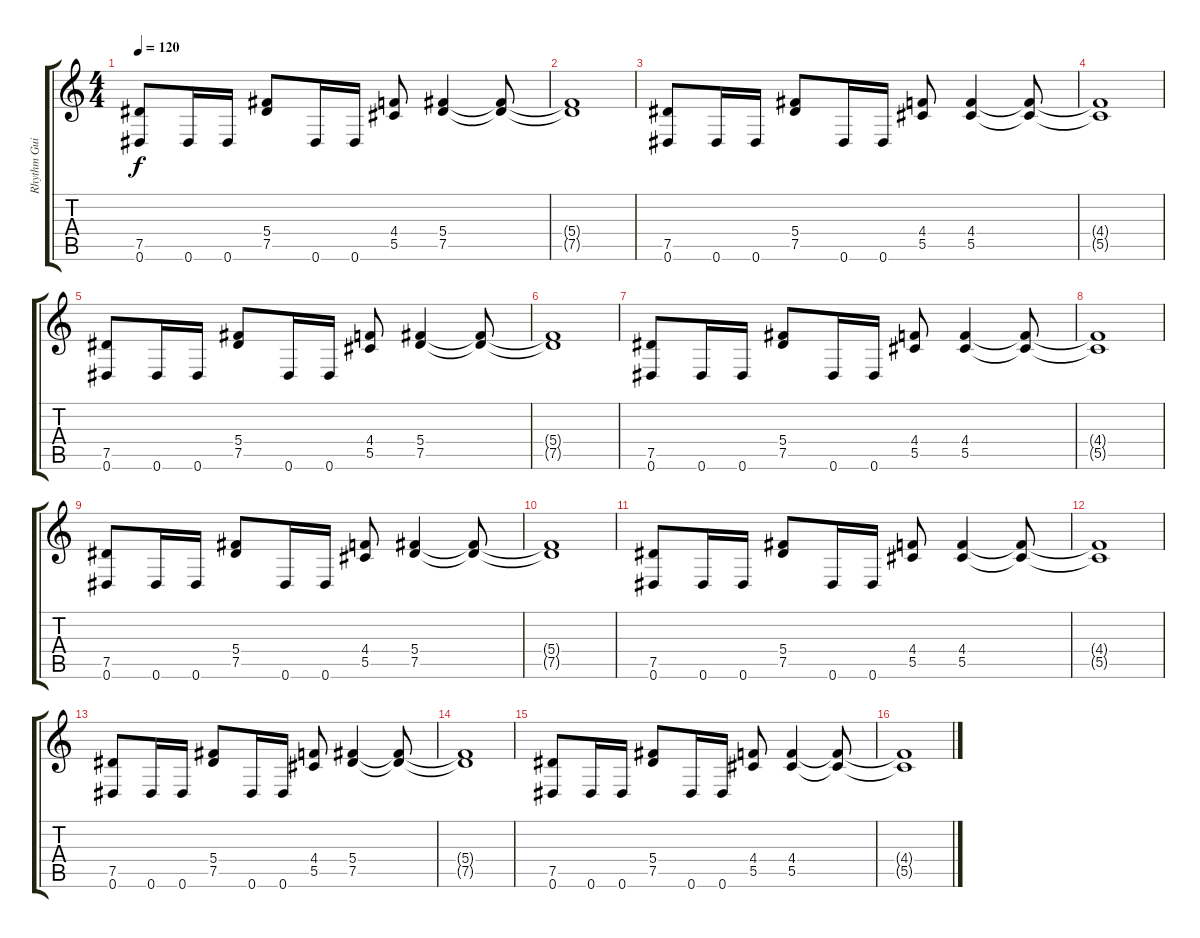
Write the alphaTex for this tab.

\track ("Rhythm Guitar" "Rhythm Gui") {instrument acousticguitarsteel}
\staff {score tabs}
\tuning (Eb4 Bb3 Gb3 Db3 Ab2 Eb2) {hide}
\ts (4 4)
\tempo 120
\clef g2
\ks c
(7.5 0.6).8{dy f instrument distortionguitar} 0.6.16 0.6.16 (5.4 7.5).8 0.6.16 0.6.16 (4.4 5.5).8 (5.4 7.5).4 (5.4{t} 7.5{t}).8 |
(5.4{t} 7.5{t}).1 |
(7.5 0.6).8{instrument distortionguitar} 0.6.16 0.6.16 (5.4 7.5).8 0.6.16 0.6.16 (4.4 5.5).8 (4.4 5.5).4 (4.4{t} 5.5{t}).8 |
(4.4{t} 5.5{t}).1 |
(7.5 0.6).8{instrument distortionguitar} 0.6.16 0.6.16 (5.4 7.5).8 0.6.16 0.6.16 (4.4 5.5).8 (5.4 7.5).4 (5.4{t} 7.5{t}).8 |
(5.4{t} 7.5{t}).1 |
(7.5 0.6).8{instrument distortionguitar} 0.6.16 0.6.16 (5.4 7.5).8 0.6.16 0.6.16 (4.4 5.5).8 (4.4 5.5).4 (4.4{t} 5.5{t}).8 |
(4.4{t} 5.5{t}).1 |
(7.5 0.6).8{instrument distortionguitar} 0.6.16 0.6.16 (5.4 7.5).8 0.6.16 0.6.16 (4.4 5.5).8 (5.4 7.5).4 (5.4{t} 7.5{t}).8 |
(5.4{t} 7.5{t}).1 |
(7.5 0.6).8{instrument distortionguitar} 0.6.16 0.6.16 (5.4 7.5).8 0.6.16 0.6.16 (4.4 5.5).8 (4.4 5.5).4 (4.4{t} 5.5{t}).8 |
(4.4{t} 5.5{t}).1 |
(7.5 0.6).8{instrument distortionguitar} 0.6.16 0.6.16 (5.4 7.5).8 0.6.16 0.6.16 (4.4 5.5).8 (5.4 7.5).4 (5.4{t} 7.5{t}).8 |
(5.4{t} 7.5{t}).1 |
(7.5 0.6).8{instrument distortionguitar} 0.6.16 0.6.16 (5.4 7.5).8 0.6.16 0.6.16 (4.4 5.5).8 (4.4 5.5).4 (4.4{t} 5.5{t}).8 |
(4.4{t} 5.5{t}).1
